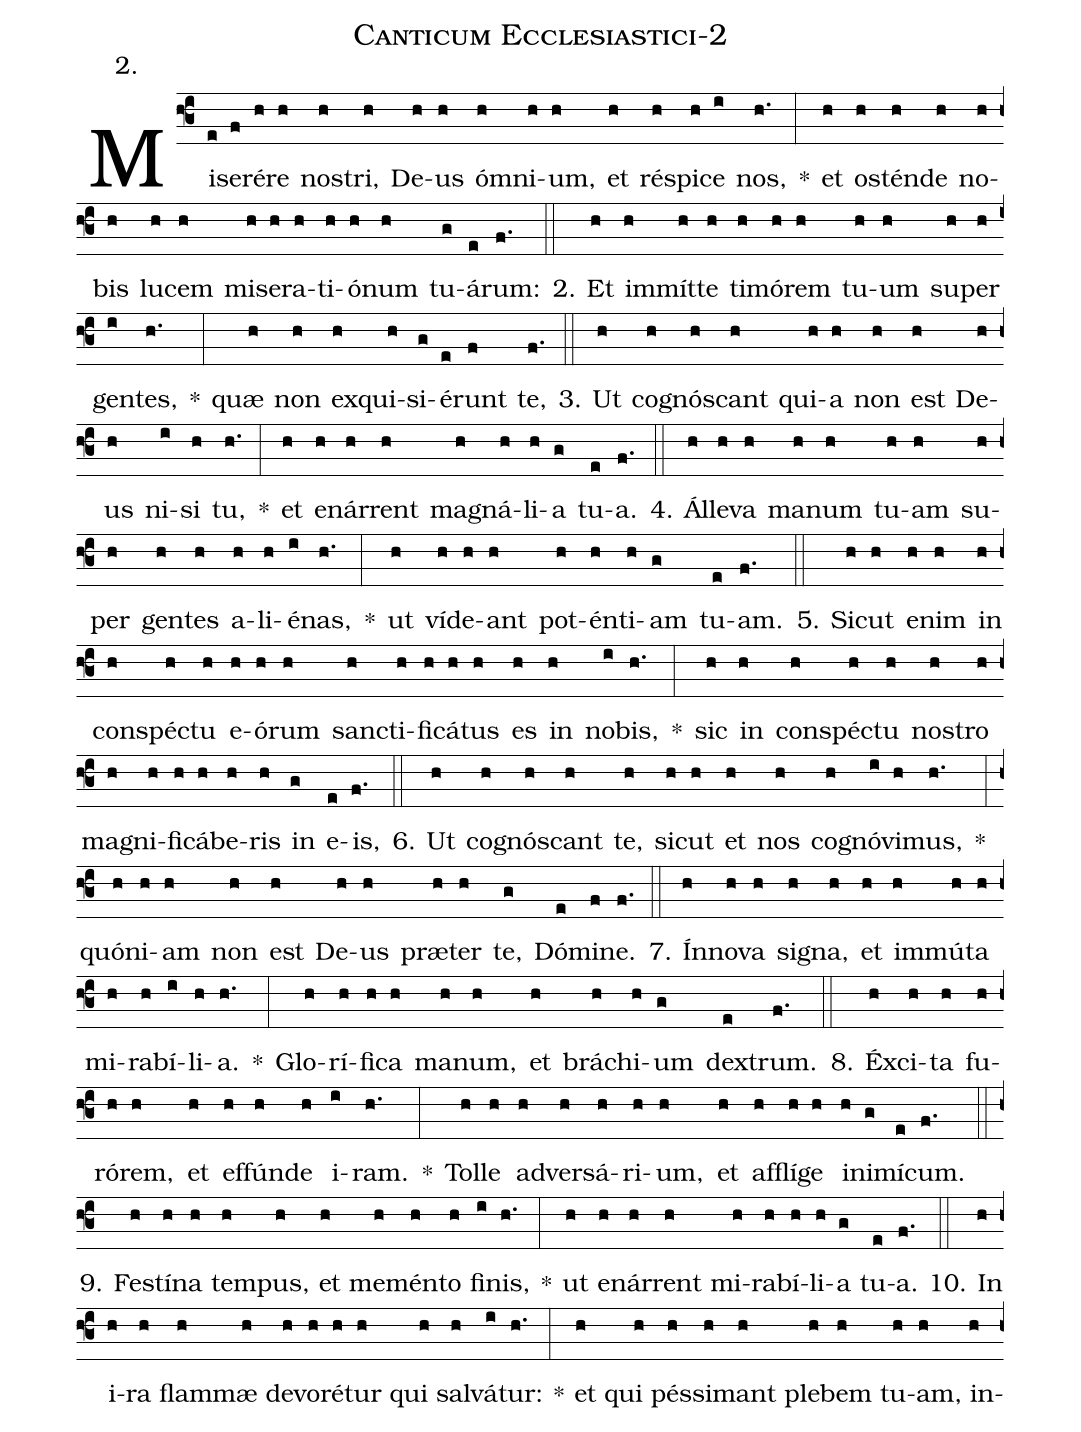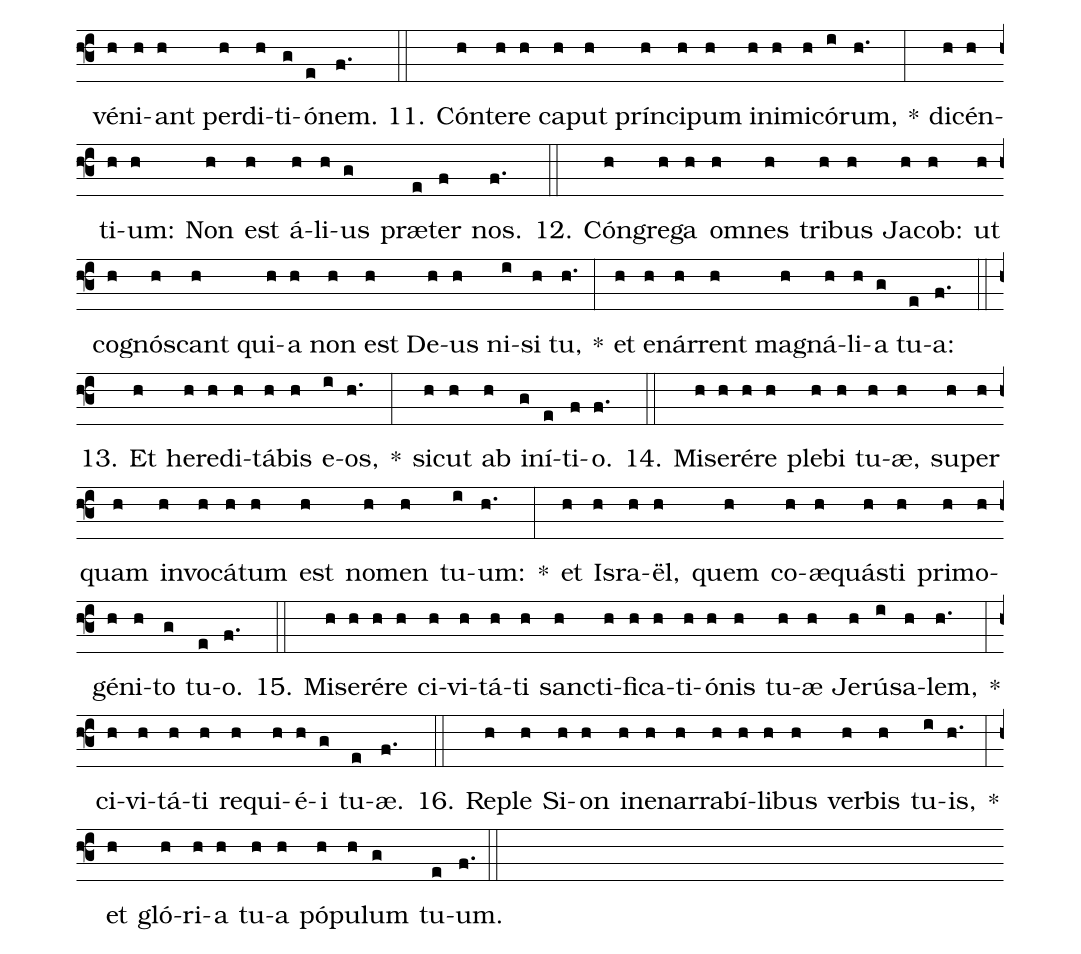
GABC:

name: Canticum Ecclesiastici-2;
annotation: 2.;
%%
(f3)Mi(e)se(f)ré(h)re(h) nos(h)tri,(h) De(h)us(h) óm(h)ni(h)um,(h) et(h) ré(h)spi(h)ce(i) nos,(h.) *(:) et(h) os(h)tén(h)de(h) no(h)bis(h) lu(h)cem(h) mi(h)se(h)ra(h)ti(h)ó(h)num(h) tu(g)á(e)rum:(f.) (::)
2. Et(h) im(h)mít(h)te(h) ti(h)mó(h)rem(h) tu(h)um(h) su(h)per(h) gen(i)tes,(h.) *(:) quæ(h) non(h) ex(h)qui(h)si(g)é(e)runt(f) te,(f.) (::)
3. Ut(h) co(h)gnós(h)cant(h) qui(h)a(h) non(h) est(h) De(h)us(h) ni(i)si(h) tu,(h.) *(:) et(h) e(h)nár(h)rent(h) ma(h)gná(h)li(h)a(g) tu(e)a.(f.) (::)
4. Ál(h)le(h)va(h) ma(h)num(h) tu(h)am(h) su(h)per(h) gen(h)tes(h) a(h)li(h)é(i)nas,(h.) *(:) ut(h) ví(h)de(h)ant(h) pot(h)én(h)ti(h)am(g) tu(e)am.(f.) (::)
5. Sic(h)ut(h) e(h)nim(h) in(h) con(h)spéc(h)tu(h) e(h)ó(h)rum(h) sanc(h)ti(h)fi(h)cá(h)tus(h) es(h) in(h) no(i)bis,(h.) *(:) sic(h) in(h) con(h)spéc(h)tu(h) nos(h)tro(h) ma(h)gni(h)fi(h)cá(h)be(h)ris(h) in(g) e(e)is,(f.) (::)
6. Ut(h) co(h)gnós(h)cant(h) te,(h) sic(h)ut(h) et(h) nos(h) co(h)gnó(i)vi(h)mus,(h.) *(:) quón(h)i(h)am(h) non(h) est(h) De(h)us(h) præ(h)ter(h) te,(g) Dó(e)mi(f)ne.(f.) (::)
7. Ín(h)no(h)va(h) si(h)gna,(h) et(h) im(h)mú(h)ta(h) mi(h)ra(h)bí(i)li(h)a.(h.) *(:) Glo(h)rí(h)fi(h)ca(h) ma(h)num,(h) et(h) brá(h)chi(h)um(g) dex(e)trum.(f.) (::)
8. Éx(h)ci(h)ta(h) fu(h)ró(h)rem,(h) et(h) ef(h)fún(h)de(h) i(i)ram.(h.) *(:) Tol(h)le(h) ad(h)ver(h)sá(h)ri(h)um,(h) et(h) af(h)flí(h)ge(h) in(h)i(g)mí(e)cum.(f.) (::)
9. Fes(h)tí(h)na(h) tem(h)pus,(h) et(h) me(h)mén(h)to(h) fi(i)nis,(h.) *(:) ut(h) e(h)nár(h)rent(h) mi(h)ra(h)bí(h)li(h)a(g) tu(e)a.(f.) (::)
10. In(h) i(h)ra(h) flam(h)mæ(h) de(h)vo(h)ré(h)tur(h) qui(h) sal(h)vá(i)tur:(h.) *(:) et(h) qui(h) pés(h)si(h)mant(h) ple(h)bem(h) tu(h)am,(h) in(h)vé(h)ni(h)ant(h) per(h)di(h)ti(g)ó(e)nem.(f.) (::)
11. Cón(h)te(h)re(h) ca(h)put(h) prín(h)ci(h)pum(h) in(h)i(h)mi(h)có(i)rum,(h.) *(:) di(h)cén(h)ti(h)um:(h) Non(h) est(h) á(h)li(h)us(g) præ(e)ter(f) nos.(f.) (::)
12. Cón(h)gre(h)ga(h) om(h)nes(h) tri(h)bus(h) Ja(h)cob:(h) ut(h) co(h)gnós(h)cant(h) qui(h)a(h) non(h) est(h) De(h)us(h) ni(i)si(h) tu,(h.) *(:) et(h) e(h)nár(h)rent(h) ma(h)gná(h)li(h)a(g) tu(e)a:(f.) (::)
13. Et(h) he(h)re(h)di(h)tá(h)bis(h) e(i)os,(h.) *(:) sic(h)ut(h) ab(h) in(g)í(e)ti(f)o.(f.) (::)
14. Mi(h)se(h)ré(h)re(h) ple(h)bi(h) tu(h)æ,(h) su(h)per(h) quam(h) in(h)vo(h)cá(h)tum(h) est(h) no(h)men(h) tu(i)um:(h.) *(:) et(h) Is(h)ra(h)ël,(h) quem(h) co(h)æ(h)quás(h)ti(h) pri(h)mo(h)gé(h)ni(h)to(g) tu(e)o.(f.) (::)
15. Mi(h)se(h)ré(h)re(h) ci(h)vi(h)tá(h)ti(h) sanc(h)ti(h)fi(h)ca(h)ti(h)ó(h)nis(h) tu(h)æ(h) Je(h)rú(i)sa(h)lem,(h.) *(:) ci(h)vi(h)tá(h)ti(h) re(h)qui(h)é(h)i(g) tu(e)æ.(f.) (::)
16. Re(h)ple(h) Si(h)on(h) in(h)e(h)nar(h)ra(h)bí(h)li(h)bus(h) ver(h)bis(h) tu(i)is,(h.) *(:) et(h) gló(h)ri(h)a(h) tu(h)a(h) pó(h)pu(h)lum(g) tu(e)um.(f.) (::)
